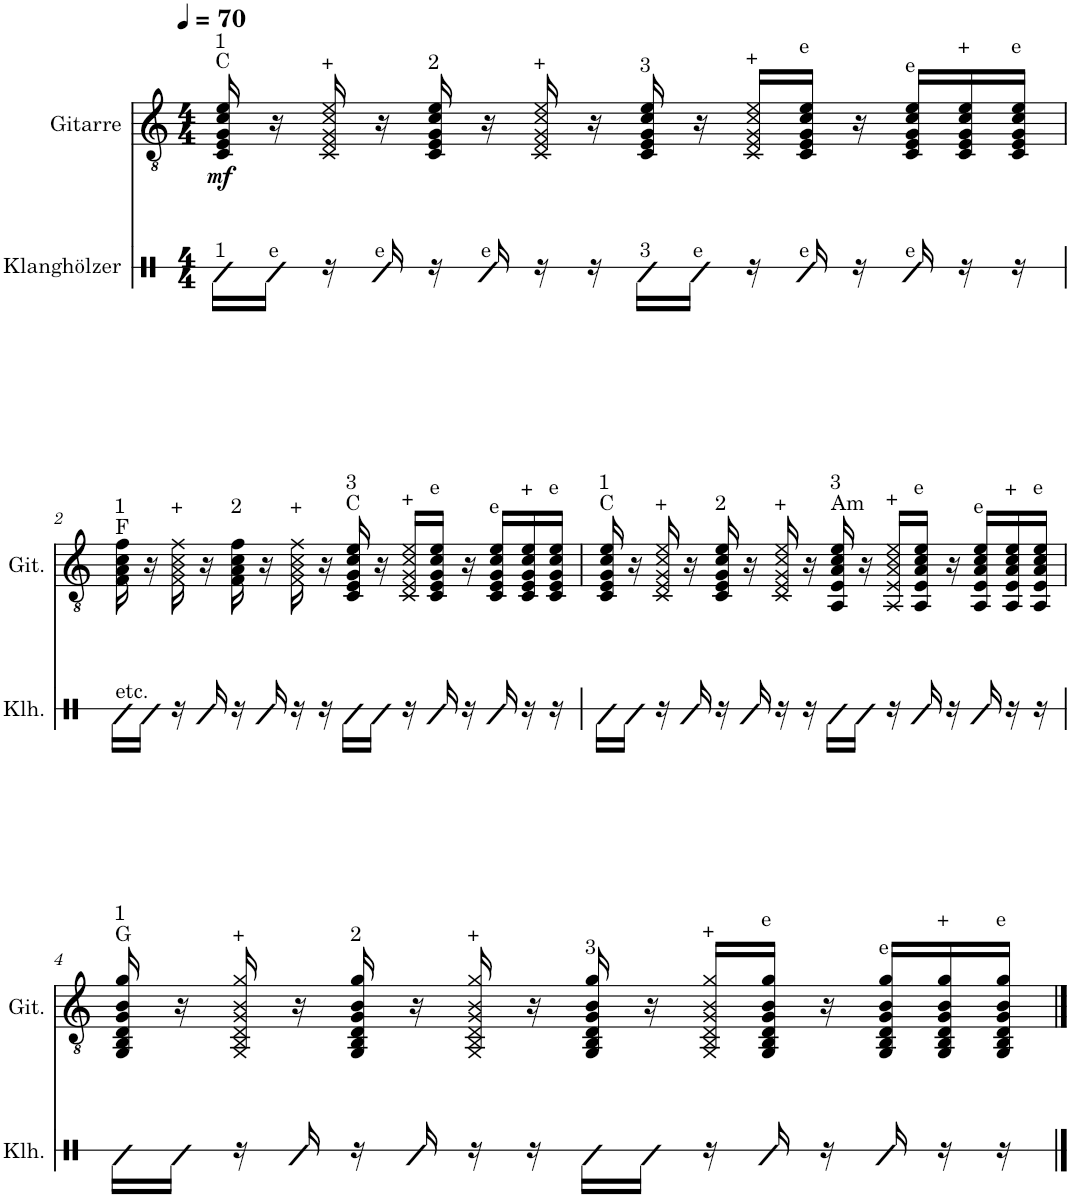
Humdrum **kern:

**kern	**kern	**dynam
*part2	*part1	*part1
*staff2	*staff1	*staff1
*I"Klanghölzer	*I"Gitarre	*
*I'Klh.	*I'Git.	*
*stria1	*	*
*clefX	*clefGv2	*
*k[]	*k[]	*
*M4/4	*M4/4	*
*MM70	*MM70	*
=1	=1	=1
!	!LO:TX:a:t=C	!
!	!LO:TX:a:t=1	!
!LO:TX:a:t=1	!	!
!	!	!LO:DY:b
16Rd\LL	16C/ 16E/ 16G/ 16c/ 16e/	mf
!LO:TX:a:t=e	!	!
16Rd\JJ	16r	.
!	!LO:TX:a:t=+	!
16r	16C/ 16E/ 16G/ 16c/ 16e/	.
!LO:TX:a:t=e	!	!
16Rd/	16r	.
!	!LO:TX:a:t=2	!
16r	16C/ 16E/ 16G/ 16c/ 16e/	.
!LO:TX:a:t=e	!	!
16Rd/	16r	.
!	!LO:TX:a:t=+	!
16r	16C/ 16E/ 16G/ 16c/ 16e/	.
16r	16r	.
!	!LO:TX:a:t=3	!
!LO:TX:a:t=3	!	!
16Rd\LL	16C/ 16E/ 16G/ 16c/ 16e/	.
!LO:TX:a:t=e	!	!
16Rd\JJ	16r	.
!	!LO:TX:a:t=+	!
16r	16C/ 16E/ 16G/ 16c/ 16e/LL	.
!	!LO:TX:a:t=e	!
!LO:TX:a:t=e	!	!
16Rd/	16C/ 16E/ 16G/ 16c/ 16e/JJ	.
16r	16r	.
!	!LO:TX:a:t=e	!
!LO:TX:a:t=e	!	!
16Rd/	16C/ 16E/ 16G/ 16c/ 16e/LL	.
!	!LO:TX:a:t=+	!
16r	16C/ 16E/ 16G/ 16c/ 16e/	.
!	!LO:TX:a:t=e	!
16r	16C/ 16E/ 16G/ 16c/ 16e/JJ	.
!!LO:LB:g=z
=2	=2	=2
!	!LO:TX:a:t=F	!
!	!LO:TX:a:t=1	!
!LO:TX:a:t=etc.	!	!
16Rd\LL	16F\ 16A\ 16c\ 16f\	.
16Rd\JJ	16r	.
!	!LO:TX:a:t=+	!
16r	16F\ 16A\ 16c\ 16f\	.
16Rd/	16r	.
!	!LO:TX:a:t=2	!
16r	16F\ 16A\ 16c\ 16f\	.
16Rd/	16r	.
!	!LO:TX:a:t=+	!
16r	16F\ 16A\ 16c\ 16f\	.
16r	16r	.
!	!LO:TX:a:t=C	!
!	!LO:TX:a:t=3	!
16Rd\LL	16C/ 16E/ 16G/ 16c/ 16e/	.
16Rd\JJ	16r	.
!	!LO:TX:a:t=+	!
16r	16C/ 16E/ 16G/ 16c/ 16e/LL	.
!	!LO:TX:a:t=e	!
16Rd/	16C/ 16E/ 16G/ 16c/ 16e/JJ	.
16r	16r	.
!	!LO:TX:a:t=e	!
16Rd/	16C/ 16E/ 16G/ 16c/ 16e/LL	.
!	!LO:TX:a:t=+	!
16r	16C/ 16E/ 16G/ 16c/ 16e/	.
!	!LO:TX:a:t=e	!
16r	16C/ 16E/ 16G/ 16c/ 16e/JJ	.
=3	=3	=3
!	!LO:TX:a:t=C	!
!	!LO:TX:a:t=1	!
16Rd\LL	16C/ 16E/ 16G/ 16c/ 16e/	.
16Rd\JJ	16r	.
!	!LO:TX:a:t=+	!
16r	16C/ 16E/ 16G/ 16c/ 16e/	.
16Rd/	16r	.
!	!LO:TX:a:t=2	!
16r	16C/ 16E/ 16G/ 16c/ 16e/	.
16Rd/	16r	.
!	!LO:TX:a:t=+	!
16r	16C/ 16E/ 16G/ 16c/ 16e/	.
16r	16r	.
!	!LO:TX:a:t=Am	!
!	!LO:TX:a:t=3	!
16Rd\LL	16AA/ 16E/ 16A/ 16c/ 16e/	.
16Rd\JJ	16r	.
!	!LO:TX:a:t=+	!
16r	16AA/ 16E/ 16A/ 16c/ 16e/LL	.
!	!LO:TX:a:t=e	!
16Rd/	16AA/ 16E/ 16A/ 16c/ 16e/JJ	.
16r	16r	.
!	!LO:TX:a:t=e	!
16Rd/	16AA/ 16E/ 16A/ 16c/ 16e/LL	.
!	!LO:TX:a:t=+	!
16r	16AA/ 16E/ 16A/ 16c/ 16e/	.
!	!LO:TX:a:t=e	!
16r	16AA/ 16E/ 16A/ 16c/ 16e/JJ	.
!!LO:LB:g=z
=4	=4	=4
!	!LO:TX:a:t=G	!
!	!LO:TX:a:t=1	!
16Rd\LL	16GG/ 16BB/ 16D/ 16G/ 16B/ 16g/	.
16Rd\JJ	16r	.
!	!LO:TX:a:t=+	!
16r	16GG/ 16BB/ 16D/ 16G/ 16B/ 16g/	.
16Rd/	16r	.
!	!LO:TX:a:t=2	!
16r	16GG/ 16BB/ 16D/ 16G/ 16B/ 16g/	.
16Rd/	16r	.
!	!LO:TX:a:t=+	!
16r	16GG/ 16BB/ 16D/ 16G/ 16B/ 16g/	.
16r	16r	.
!	!LO:TX:a:t=3	!
16Rd\LL	16GG/ 16BB/ 16D/ 16G/ 16B/ 16g/	.
16Rd\JJ	16r	.
!	!LO:TX:a:t=+	!
16r	16GG/ 16BB/ 16D/ 16G/ 16B/ 16g/LL	.
!	!LO:TX:a:t=e	!
16Rd/	16GG/ 16BB/ 16D/ 16G/ 16B/ 16g/JJ	.
16r	16r	.
!	!LO:TX:a:t=e	!
16Rd/	16GG/ 16BB/ 16D/ 16G/ 16B/ 16g/LL	.
!	!LO:TX:a:t=+	!
16r	16GG/ 16BB/ 16D/ 16G/ 16B/ 16g/	.
!	!LO:TX:a:t=e	!
16r	16GG/ 16BB/ 16D/ 16G/ 16B/ 16g/JJ	.
==	==	==
*-	*-	*-
